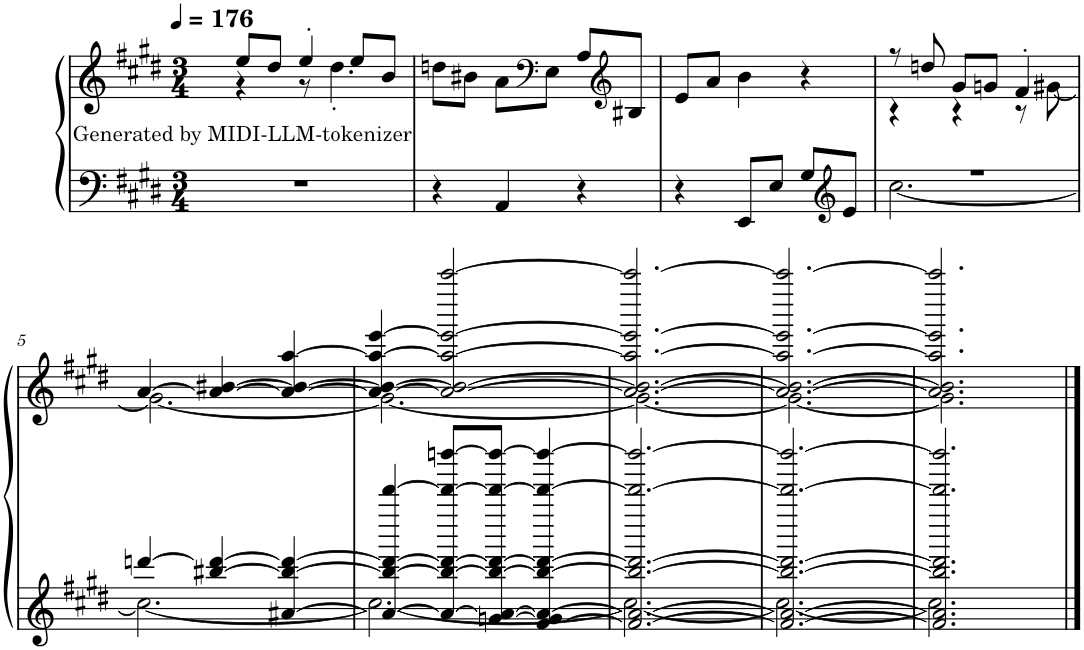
**kern	**kern	**text
*part1	*part1	*part1
*staff2	*staff1	*staff1
*I"Piano	*	*
*I'Pno.	*	*
*clefF4	*clefG2	*
*k[f#c#g#d#]	*k[f#c#g#d#]	*
*M3/4	*M3/4	*
*MM176	*MM176	*
=1	=1	=1
!	!	!LO:LY:b
*	*^	*
2.r	8ee/L	4r	Generated by MIDI-LLM-tokenizer
.	8dd#/J	.	.
.	4ee'/	8r	.
.	.	4.dd#'\	.
.	8ee/L	.	.
.	8b/J	.	.
*	*v	*v	*
=2	=2	=2
4r	8ddn\L	.
.	8b#X\J	.
4AA/	8a\L	.
*	*clefF4	*
.	8E\J	.
4r	8A/L	.
*	*clefG2	*
.	8B#X/J	.
=3	=3	=3
4r	8e/L	.
.	8a/J	.
8EE/L	4b\	.
8E/J	.	.
8G#/L	4r	.
*clefG2	*	*
8e/J	.	.
=4	=4	=4
*^	*^	*
2.r	[2.cc#\	8r	4r	.
.	.	8ddn/	.	.
.	.	8g#/L	4r	.
.	.	8gn/J	.	.
.	.	4f#'/	8r	.
.	.	.	[8g#X\	.
!!LO:LB:g=z	!!
=5	=5	=5	=5	=5
[4dddn/	2.cc#\_	[4a/	2.g#\_	.
[4bb#X/ 4ddd/_	.	4a/_ [4b#X/	.	.
[4a#X/ 4bb#/_ 4ddd/_	.	4a/_ 4b#/_ [4aa/	.	.
=6	=6	=6	=6	=6
4a#/_ 4bb#/_ 4ddd/_ [4ddddd#/	2.cc#\_	4a/_ 4b#/_ 4aa/_ [4eee/	2.g#\_	.
8a#/_ 8bb#/_ 8ddd/_ 8ddddd#/_ [8ddddddn/L	.	2a/_ 2b#/_ 2aa/_ 2eee/_ [2ccccc#/	.	.
[8gn/ 8a#/_ 8bb#/_ 8ddd/_ 8ddddd#/_ 8dddddd/_J	.	.	.	.
[4f#/ 4g/] 4a#/_ 4bb#/_ 4ddd/_ 4ddddd#/_ 4dddddd/_	.	.	.	.
=7	=7	=7	=7	=7
2.f#/_ 2.a#/_ 2.bb#/_ 2.ddd/_ 2.ddddd#/_ 2.dddddd/_	2.cc#\_	2.a/_ 2.b#/_ 2.aa/_ 2.eee/_ 2.ccccc#/_	2.g#\_	.
=8	=8	=8	=8	=8
2.f#/_ 2.a#/_ 2.bb#/_ 2.ddd/_ 2.ddddd#/_ 2.dddddd/_	2.cc#\_	2.a/_ 2.b#/_ 2.aa/_ 2.eee/_ 2.ccccc#/_	2.g#\_	.
=9	=9	=9	=9	=9
2.f#/] 2.a#/] 2.bb#/] 2.ddd/] 2.ddddd#/] 2.dddddd/]	2.cc#\]	2.a/] 2.b#/] 2.aa/] 2.eee/] 2.ccccc#/]	2.g#\]	.
*v	*v	*	*	*
*	*v	*v	*
==	==	==
*-	*-	*-
